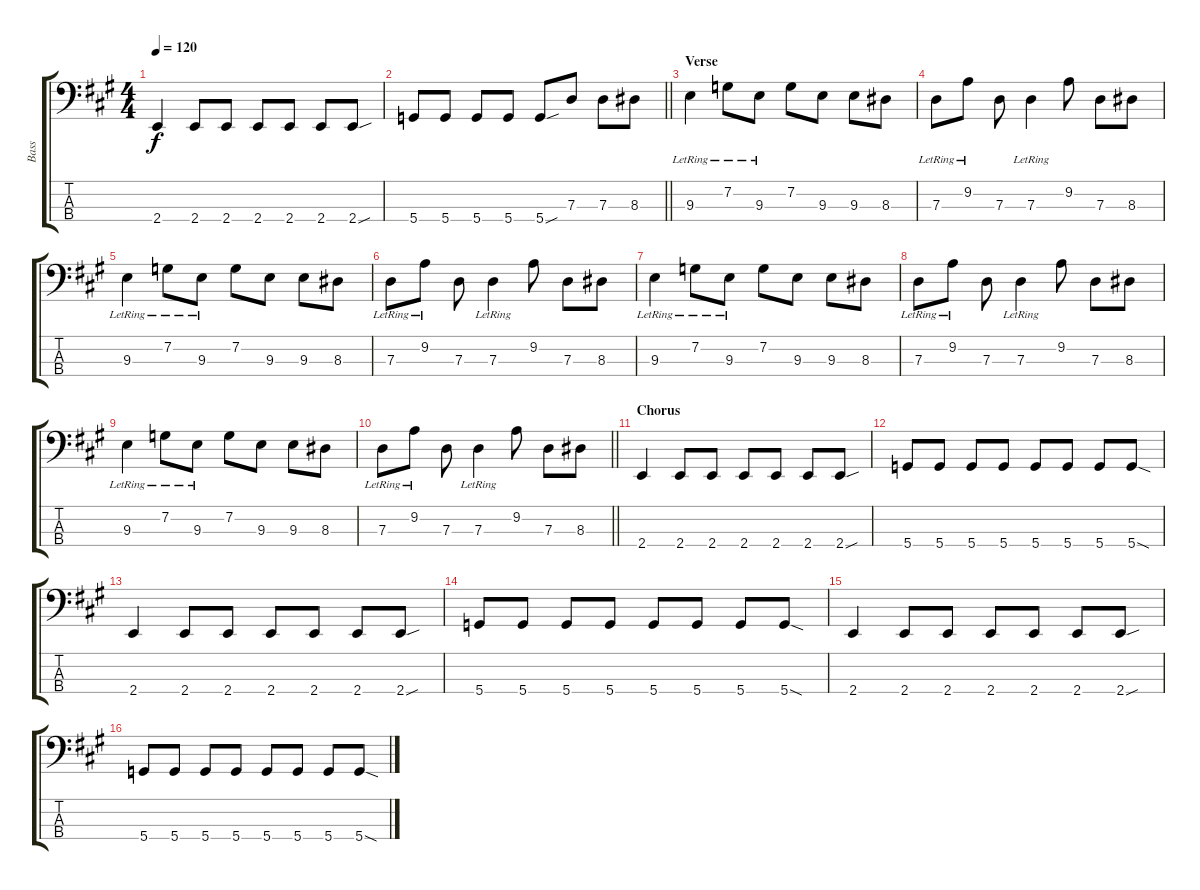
\track ("Bass" "Bass") {instrument electricbassfinger}
\staff {score tabs}
\tuning (F2 C2 G1 D1) {hide}
\ts (4 4)
\tempo 120
\clef f4
\ks a
2.4.4{dy f} 2.4.8 2.4.8 2.4.8 2.4.8 2.4.8 2.4{sou}.8 |
\barLineRight lightlight
5.4.8 5.4.8 5.4.8 5.4.8 5.4{sou}.8 7.3.8 7.3.8 8.3.8 |
\section ("" "Verse")
9.3{lr}.4 7.2{lr}.8 9.3{lr}.8 7.2.8 9.3.8 9.3.8 8.3.8 |
7.3{lr}.8 9.2{lr}.8 7.3.8 7.3{lr}.4 9.2.8 7.3.8 8.3.8 |
9.3{lr}.4 7.2{lr}.8 9.3{lr}.8 7.2.8 9.3.8 9.3.8 8.3.8 |
7.3{lr}.8 9.2{lr}.8 7.3.8 7.3{lr}.4 9.2.8 7.3.8 8.3.8 |
9.3{lr}.4 7.2{lr}.8 9.3{lr}.8 7.2.8 9.3.8 9.3.8 8.3.8 |
7.3{lr}.8 9.2{lr}.8 7.3.8 7.3{lr}.4 9.2.8 7.3.8 8.3.8 |
9.3{lr}.4 7.2{lr}.8 9.3{lr}.8 7.2.8 9.3.8 9.3.8 8.3.8 |
\barLineRight lightlight
7.3{lr}.8 9.2{lr}.8 7.3.8 7.3{lr}.4 9.2.8 7.3.8 8.3.8 |
\section ("" "Chorus")
2.4.4 2.4.8 2.4.8 2.4.8 2.4.8 2.4.8 2.4{sou}.8 |
5.4.8 5.4.8 5.4.8 5.4.8 5.4.8 5.4.8 5.4.8 5.4{sod}.8 |
2.4.4 2.4.8 2.4.8 2.4.8 2.4.8 2.4.8 2.4{sou}.8 |
5.4.8 5.4.8 5.4.8 5.4.8 5.4.8 5.4.8 5.4.8 5.4{sod}.8 |
2.4.4 2.4.8 2.4.8 2.4.8 2.4.8 2.4.8 2.4{sou}.8 |
5.4.8 5.4.8 5.4.8 5.4.8 5.4.8 5.4.8 5.4.8 5.4{sod}.8
